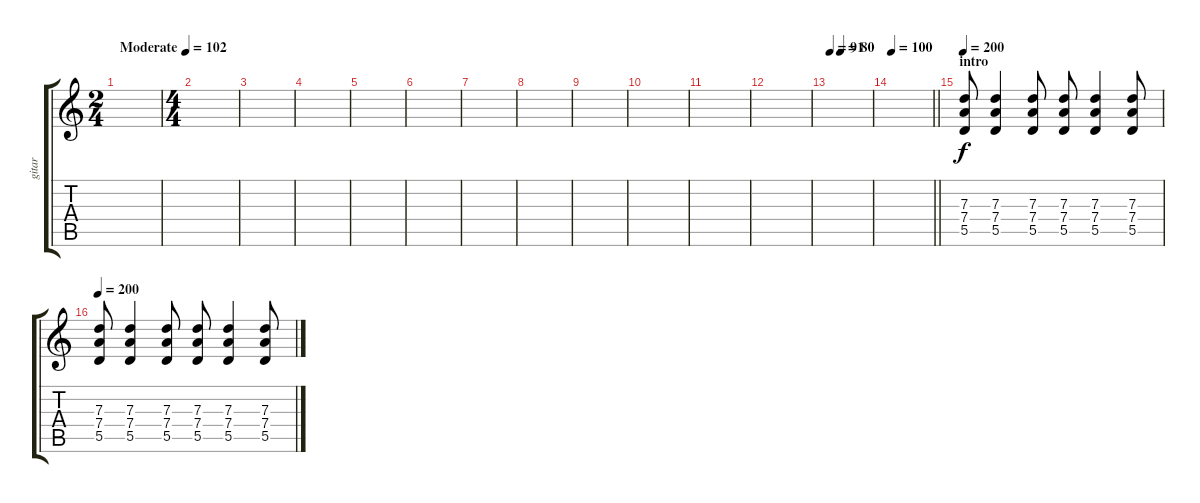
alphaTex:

\track ("gitar" "gitar") {instrument distortionguitar}
\staff {score tabs}
\tuning (E4 B3 G3 D3 A2 D2) {hide}
\ts (2 4)
\tempo (102 "Moderate")
\clef g2
\ks c
|
\ts (4 4)
|
|
|
|
|
|
|
|
|
|
|
\tempo 91
\tempo (80 0.25)
|
\tempo 100
\barLineRight lightlight
|
\section ("" "intro")
\tempo 200
(7.3 7.4 5.5).8 (7.3 7.4 5.5).4 (7.3 7.4 5.5).8 (7.3 7.4 5.5).8 (7.3 7.4 5.5).4 (7.3 7.4 5.5).8 |
\tempo 200
(7.3 7.4 5.5).8 (7.3 7.4 5.5).4 (7.3 7.4 5.5).8 (7.3 7.4 5.5).8 (7.3 7.4 5.5).4 (7.3 7.4 5.5).8
